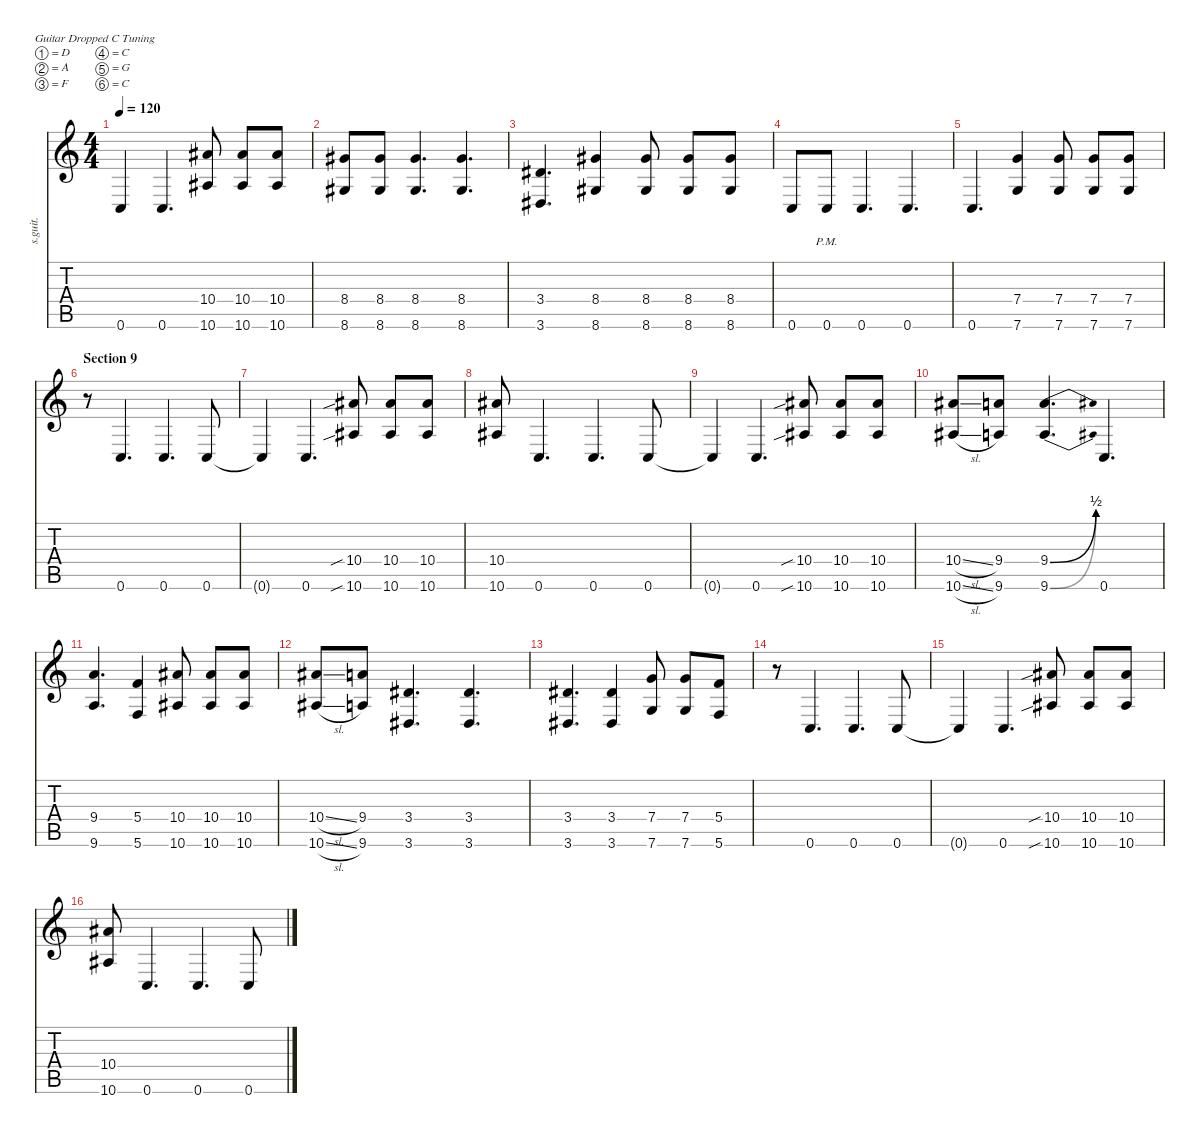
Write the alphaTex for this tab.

\defaultSystemsLayout 4
\hideDynamics
\bracketExtendMode nobrackets
\track ("Misha Mansoor" "s.guit.") {instrument distortionguitar}
\staff {score tabs}
\tuning (D4 A3 F3 C3 G2 C2)
\ts (4 4)
\tempo 120
\clef g2
\ks c
0.6{t}.4{lyrics (0 "") lyrics (1 "") lyrics (2 "") lyrics (3 "") lyrics (4 "") dy f} 0.6.4{d lyrics (0 "") lyrics (1 "") lyrics (2 "") lyrics (3 "") lyrics (4 "")} (10.4{acc #} 10.6{acc #}).8{lyrics (0 "") lyrics (1 "") lyrics (2 "") lyrics (3 "") lyrics (4 "")} (10.4{acc #} 10.6{acc #}).8{lyrics (0 "") lyrics (1 "") lyrics (2 "") lyrics (3 "") lyrics (4 "")} (10.4{acc #} 10.6{acc #}).8{lyrics (0 "") lyrics (1 "") lyrics (2 "") lyrics (3 "") lyrics (4 "")} |
(8.4{acc #} 8.6{acc #}).8{lyrics (0 "") lyrics (1 "") lyrics (2 "") lyrics (3 "") lyrics (4 "")} (8.4{acc #} 8.6{acc #}).8{lyrics (0 "") lyrics (1 "") lyrics (2 "") lyrics (3 "") lyrics (4 "")} (8.4{acc #} 8.6{acc #}).4{d lyrics (0 "") lyrics (1 "") lyrics (2 "") lyrics (3 "") lyrics (4 "")} (8.4{acc #} 8.6{acc #}).4{d lyrics (0 "") lyrics (1 "") lyrics (2 "") lyrics (3 "") lyrics (4 "")} |
(3.4{acc #} 3.6{acc #}).4{d lyrics (0 "") lyrics (1 "") lyrics (2 "") lyrics (3 "") lyrics (4 "")} (8.4{acc #} 8.6{acc #}).4{lyrics (0 "") lyrics (1 "") lyrics (2 "") lyrics (3 "") lyrics (4 "")} (8.4{acc #} 8.6{acc #}).8{lyrics (0 "") lyrics (1 "") lyrics (2 "") lyrics (3 "") lyrics (4 "")} (8.4{acc #} 8.6{acc #}).8{lyrics (0 "") lyrics (1 "") lyrics (2 "") lyrics (3 "") lyrics (4 "")} (8.4{acc #} 8.6{acc #}).8{lyrics (0 "") lyrics (1 "") lyrics (2 "") lyrics (3 "") lyrics (4 "")} |
0.6.8{lyrics (0 "") lyrics (1 "") lyrics (2 "") lyrics (3 "") lyrics (4 "")} 0.6{pm}.8{lyrics (0 "") lyrics (1 "") lyrics (2 "") lyrics (3 "") lyrics (4 "")} 0.6.4{d lyrics (0 "") lyrics (1 "") lyrics (2 "") lyrics (3 "") lyrics (4 "")} 0.6.4{d lyrics (0 "") lyrics (1 "") lyrics (2 "") lyrics (3 "") lyrics (4 "")} |
0.6.4{d lyrics (0 "") lyrics (1 "") lyrics (2 "") lyrics (3 "") lyrics (4 "")} (7.4 7.6).4{lyrics (0 "") lyrics (1 "") lyrics (2 "") lyrics (3 "") lyrics (4 "")} (7.4 7.6).8{lyrics (0 "") lyrics (1 "") lyrics (2 "") lyrics (3 "") lyrics (4 "")} (7.4 7.6).8{lyrics (0 "") lyrics (1 "") lyrics (2 "") lyrics (3 "") lyrics (4 "")} (7.4 7.6).8{lyrics (0 "") lyrics (1 "") lyrics (2 "") lyrics (3 "") lyrics (4 "")} |
\section ("" "Section 9")
r.8 0.6.4{d lyrics (0 "") lyrics (1 "") lyrics (2 "") lyrics (3 "") lyrics (4 "")} 0.6.4{d lyrics (0 "") lyrics (1 "") lyrics (2 "") lyrics (3 "") lyrics (4 "")} 0.6.8{lyrics (0 "") lyrics (1 "") lyrics (2 "") lyrics (3 "") lyrics (4 "")} |
0.6{t}.4{lyrics (0 "") lyrics (1 "") lyrics (2 "") lyrics (3 "") lyrics (4 "")} 0.6.4{d lyrics (0 "") lyrics (1 "") lyrics (2 "") lyrics (3 "") lyrics (4 "")} (10.4{sib acc #} 10.6{sib acc #}).8{lyrics (0 "") lyrics (1 "") lyrics (2 "") lyrics (3 "") lyrics (4 "")} (10.4{acc #} 10.6{acc #}).8{lyrics (0 "") lyrics (1 "") lyrics (2 "") lyrics (3 "") lyrics (4 "")} (10.4{acc #} 10.6{acc #}).8{lyrics (0 "") lyrics (1 "") lyrics (2 "") lyrics (3 "") lyrics (4 "")} |
(10.4{acc #} 10.6{acc #}).8{lyrics (0 "") lyrics (1 "") lyrics (2 "") lyrics (3 "") lyrics (4 "")} 0.6.4{d lyrics (0 "") lyrics (1 "") lyrics (2 "") lyrics (3 "") lyrics (4 "")} 0.6.4{d lyrics (0 "") lyrics (1 "") lyrics (2 "") lyrics (3 "") lyrics (4 "")} 0.6.8{lyrics (0 "") lyrics (1 "") lyrics (2 "") lyrics (3 "") lyrics (4 "")} |
0.6{t}.4{lyrics (0 "") lyrics (1 "") lyrics (2 "") lyrics (3 "") lyrics (4 "")} 0.6.4{d lyrics (0 "") lyrics (1 "") lyrics (2 "") lyrics (3 "") lyrics (4 "")} (10.4{sib acc #} 10.6{sib acc #}).8{lyrics (0 "") lyrics (1 "") lyrics (2 "") lyrics (3 "") lyrics (4 "")} (10.4{acc #} 10.6{acc #}).8{lyrics (0 "") lyrics (1 "") lyrics (2 "") lyrics (3 "") lyrics (4 "")} (10.4{acc #} 10.6{acc #}).8{lyrics (0 "") lyrics (1 "") lyrics (2 "") lyrics (3 "") lyrics (4 "")} |
(10.4{sl acc #} 10.6{sl acc #}).8{lyrics (0 "") lyrics (1 "") lyrics (2 "") lyrics (3 "") lyrics (4 "")} (9.4 9.6).8{lyrics (0 "") lyrics (1 "") lyrics (2 "") lyrics (3 "") lyrics (4 "")} (9.4{be (bend 0 0 15 2)} 9.6{be (bend 0 0 15 2)}).4{d lyrics (0 "") lyrics (1 "") lyrics (2 "") lyrics (3 "") lyrics (4 "")} 0.6.4{d lyrics (0 "") lyrics (1 "") lyrics (2 "") lyrics (3 "") lyrics (4 "")} |
(9.4 9.6).4{d lyrics (0 "") lyrics (1 "") lyrics (2 "") lyrics (3 "") lyrics (4 "")} (5.4 5.6).4{lyrics (0 "") lyrics (1 "") lyrics (2 "") lyrics (3 "") lyrics (4 "")} (10.4{acc #} 10.6{acc #}).8{lyrics (0 "") lyrics (1 "") lyrics (2 "") lyrics (3 "") lyrics (4 "")} (10.4{acc #} 10.6{acc #}).8{lyrics (0 "") lyrics (1 "") lyrics (2 "") lyrics (3 "") lyrics (4 "")} (10.4{acc #} 10.6{acc #}).8{lyrics (0 "") lyrics (1 "") lyrics (2 "") lyrics (3 "") lyrics (4 "")} |
(10.4{sl acc #} 10.6{sl acc #}).8{lyrics (0 "") lyrics (1 "") lyrics (2 "") lyrics (3 "") lyrics (4 "")} (9.4 9.6).8{lyrics (0 "") lyrics (1 "") lyrics (2 "") lyrics (3 "") lyrics (4 "")} (3.4{acc #} 3.6{acc #}).4{d lyrics (0 "") lyrics (1 "") lyrics (2 "") lyrics (3 "") lyrics (4 "")} (3.4{acc #} 3.6{acc #}).4{d lyrics (0 "") lyrics (1 "") lyrics (2 "") lyrics (3 "") lyrics (4 "")} |
(3.4{acc #} 3.6{acc #}).4{d lyrics (0 "") lyrics (1 "") lyrics (2 "") lyrics (3 "") lyrics (4 "")} (3.4{acc #} 3.6{acc #}).4{lyrics (0 "") lyrics (1 "") lyrics (2 "") lyrics (3 "") lyrics (4 "")} (7.4 7.6).8{lyrics (0 "") lyrics (1 "") lyrics (2 "") lyrics (3 "") lyrics (4 "")} (7.4 7.6).8{lyrics (0 "") lyrics (1 "") lyrics (2 "") lyrics (3 "") lyrics (4 "")} (5.4 5.6).8{lyrics (0 "") lyrics (1 "") lyrics (2 "") lyrics (3 "") lyrics (4 "")} |
r.8 0.6.4{d lyrics (0 "") lyrics (1 "") lyrics (2 "") lyrics (3 "") lyrics (4 "")} 0.6.4{d lyrics (0 "") lyrics (1 "") lyrics (2 "") lyrics (3 "") lyrics (4 "")} 0.6.8{lyrics (0 "") lyrics (1 "") lyrics (2 "") lyrics (3 "") lyrics (4 "")} |
0.6{t}.4{lyrics (0 "") lyrics (1 "") lyrics (2 "") lyrics (3 "") lyrics (4 "")} 0.6.4{d lyrics (0 "") lyrics (1 "") lyrics (2 "") lyrics (3 "") lyrics (4 "")} (10.4{sib acc #} 10.6{sib acc #}).8{lyrics (0 "") lyrics (1 "") lyrics (2 "") lyrics (3 "") lyrics (4 "")} (10.4{acc #} 10.6{acc #}).8{lyrics (0 "") lyrics (1 "") lyrics (2 "") lyrics (3 "") lyrics (4 "")} (10.4{acc #} 10.6{acc #}).8{lyrics (0 "") lyrics (1 "") lyrics (2 "") lyrics (3 "") lyrics (4 "")} |
(10.4{acc #} 10.6{acc #}).8{lyrics (0 "") lyrics (1 "") lyrics (2 "") lyrics (3 "") lyrics (4 "")} 0.6.4{d lyrics (0 "") lyrics (1 "") lyrics (2 "") lyrics (3 "") lyrics (4 "")} 0.6.4{d lyrics (0 "") lyrics (1 "") lyrics (2 "") lyrics (3 "") lyrics (4 "")} 0.6.8{lyrics (0 "") lyrics (1 "") lyrics (2 "") lyrics (3 "") lyrics (4 "")}
